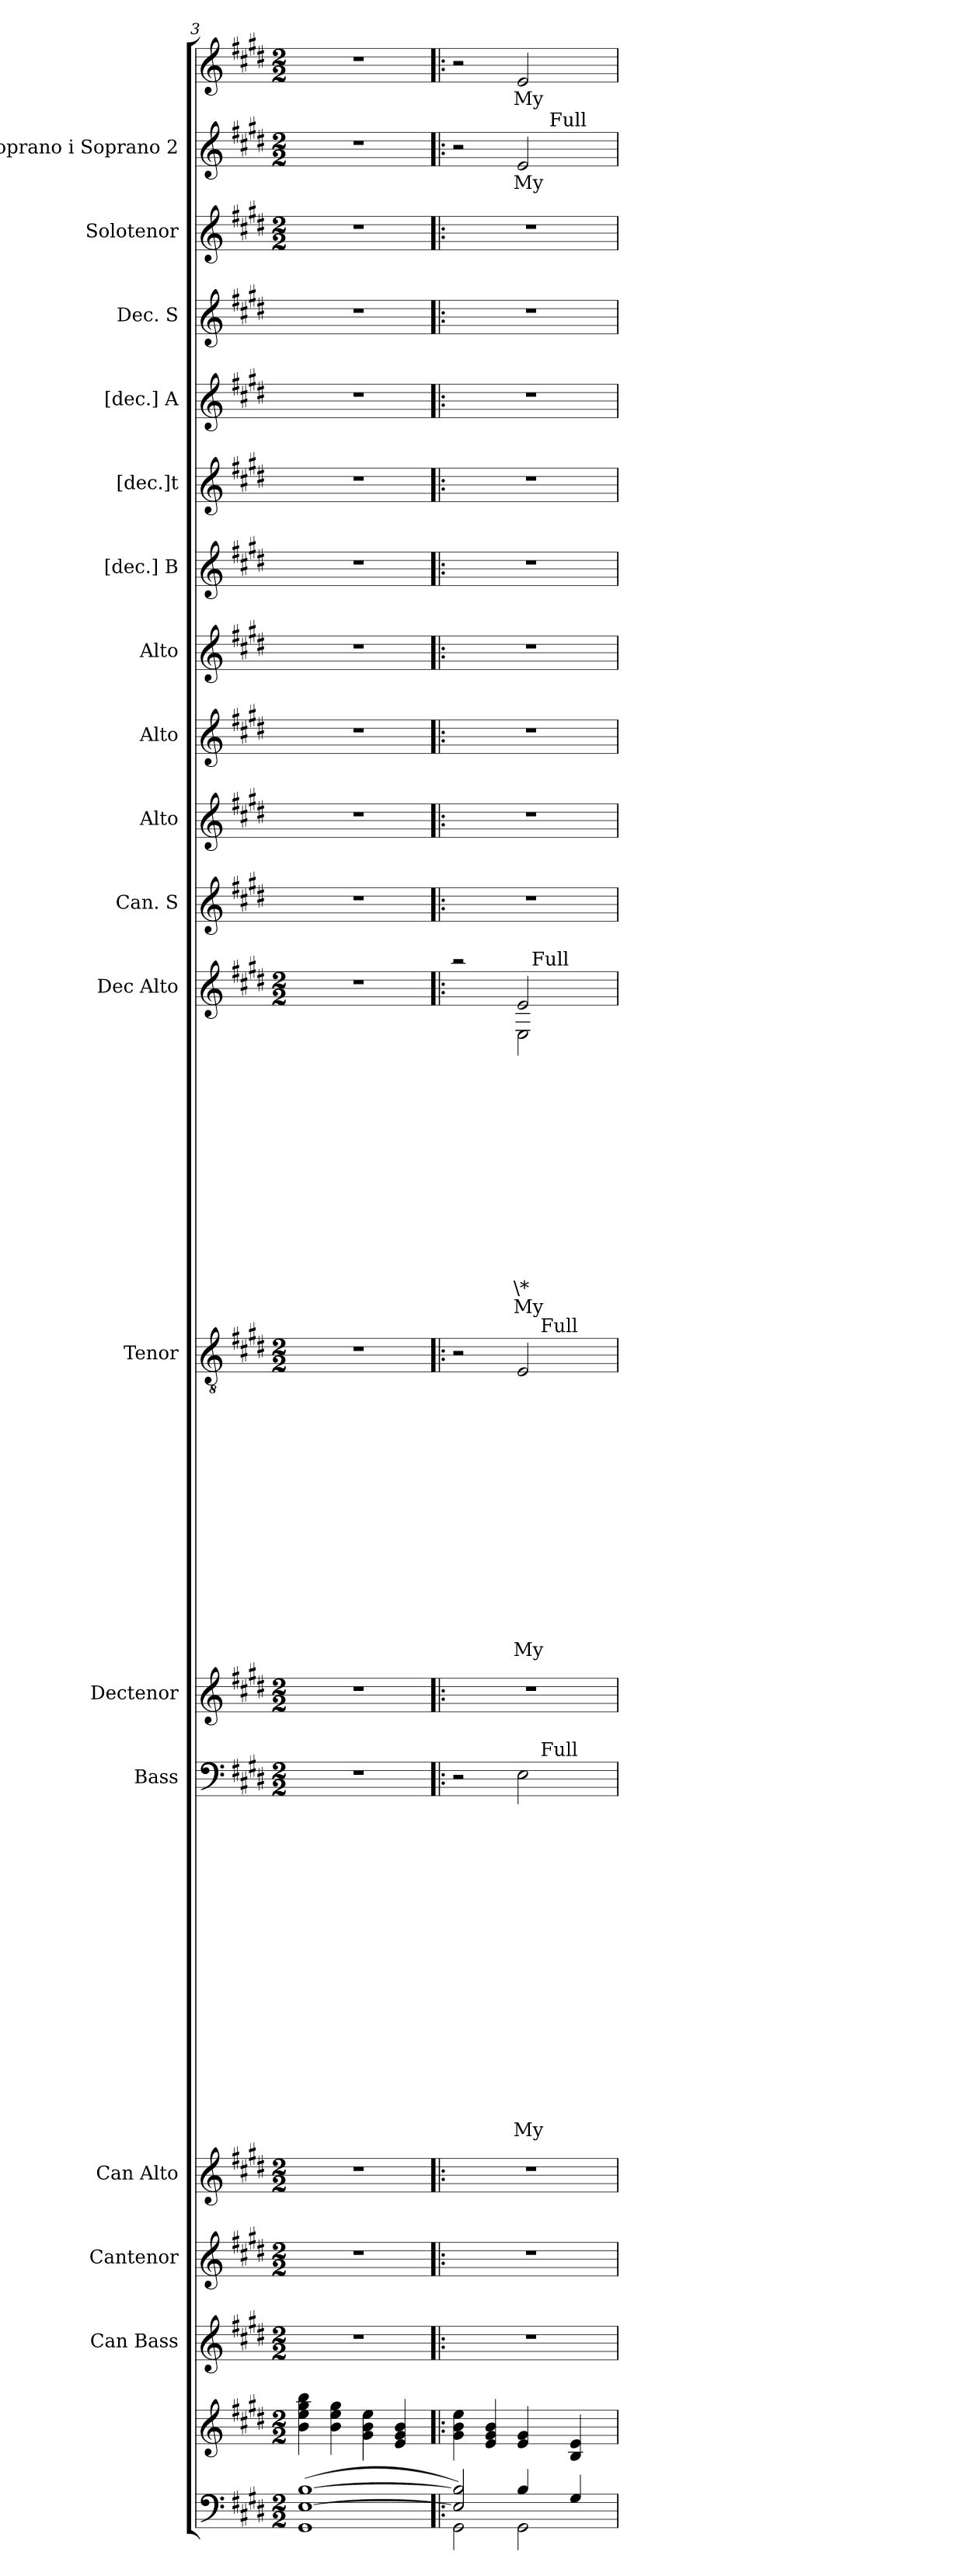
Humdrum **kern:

**kern	**kern	**kern	**kern	**kern	**kern	**text	**text	**text	**text	**text	**text	**text	**text	**text	**text	**text	**text	**text	**text	**text	**text	**text	**text	**kern	**kern	**text	**text	**text	**text	**text	**text	**text	**text	**text	**text	**text	**text	**text	**text	**text	**kern	**text	**text	**text	**text	**text	**text	**text	**text	**text	**text	**text	**text	**text	**text	**kern	**kern	**kern	**kern	**kern	**kern	**kern	**kern	**kern	**kern	**text	**kern	**text
*part19	*part18	*part17	*part16	*part15	*part14	*part14	*part14	*part14	*part14	*part14	*part14	*part14	*part14	*part14	*part14	*part14	*part14	*part14	*part14	*part14	*part14	*part14	*part14	*part13	*part12	*part12	*part12	*part12	*part12	*part12	*part12	*part12	*part12	*part12	*part12	*part12	*part12	*part12	*part12	*part12	*part11	*part11	*part11	*part11	*part11	*part11	*part11	*part11	*part11	*part11	*part11	*part11	*part11	*part11	*part11	*part10	*part9	*part8	*part7	*part6	*part5	*part4	*part3	*part2	*part1	*part1	*part1	*part1
*staff20	*staff19	*staff18	*staff17	*staff16	*staff15	*staff15	*staff15	*staff15	*staff15	*staff15	*staff15	*staff15	*staff15	*staff15	*staff15	*staff15	*staff15	*staff15	*staff15	*staff15	*staff15	*staff15	*staff15	*staff14	*staff13	*staff13	*staff13	*staff13	*staff13	*staff13	*staff13	*staff13	*staff13	*staff13	*staff13	*staff13	*staff13	*staff13	*staff13	*staff13	*staff12	*staff12	*staff12	*staff12	*staff12	*staff12	*staff12	*staff12	*staff12	*staff12	*staff12	*staff12	*staff12	*staff12	*staff12	*staff11	*staff10	*staff9	*staff8	*staff7	*staff6	*staff5	*staff4	*staff3	*staff2	*staff2	*staff1	*staff1
*	*	*I"Can Bass	*I"Cantenor	*I"Can Alto	*I"Bass	*	*	*	*	*	*	*	*	*	*	*	*	*	*	*	*	*	*	*I"Dectenor	*I"Tenor	*	*	*	*	*	*	*	*	*	*	*	*	*	*	*	*I"Dec Alto	*	*	*	*	*	*	*	*	*	*	*	*	*	*	*I"Can. S	*I"Alto	*I"Alto	*I"Alto	*I"[dec.] B	*I"[dec.]t	*I"[dec.] A	*I"Dec. S	*I"Solotenor	*I"Soprano i Soprano 2	*	*	*
*	*	*	*	*I'Can Alto	*I'Bass	*	*	*	*	*	*	*	*	*	*	*	*	*	*	*	*	*	*	*I'Dectenor	*	*	*	*	*	*	*	*	*	*	*	*	*	*	*	*	*I'Dec Alto	*	*	*	*	*	*	*	*	*	*	*	*	*	*	*	*	*	*	*	*	*	*	*	*I'Si	*	*	*
*clefF4	*clefG2	*clefG2	*clefG2	*clefG2	*clefF4	*	*	*	*	*	*	*	*	*	*	*	*	*	*	*	*	*	*	*clefG2	*clefGv2	*	*	*	*	*	*	*	*	*	*	*	*	*	*	*	*clefG2	*	*	*	*	*	*	*	*	*	*	*	*	*	*	*clefG2	*clefG2	*clefG2	*clefG2	*clefG2	*clefG2	*clefG2	*clefG2	*clefG2	*clefG2	*	*clefG2	*
*k[f#c#g#d#]	*k[f#c#g#d#]	*k[f#c#g#d#]	*k[f#c#g#d#]	*k[f#c#g#d#]	*k[f#c#g#d#]	*	*	*	*	*	*	*	*	*	*	*	*	*	*	*	*	*	*	*k[f#c#g#d#]	*k[f#c#g#d#]	*	*	*	*	*	*	*	*	*	*	*	*	*	*	*	*k[f#c#g#d#]	*	*	*	*	*	*	*	*	*	*	*	*	*	*	*k[f#c#g#d#]	*k[f#c#g#d#]	*k[f#c#g#d#]	*k[f#c#g#d#]	*k[f#c#g#d#]	*k[f#c#g#d#]	*k[f#c#g#d#]	*k[f#c#g#d#]	*k[f#c#g#d#]	*k[f#c#g#d#]	*	*k[f#c#g#d#]	*
*E:	*E:	*E:	*E:	*E:	*E:	*	*	*	*	*	*	*	*	*	*	*	*	*	*	*	*	*	*	*E:	*E:	*	*	*	*	*	*	*	*	*	*	*	*	*	*	*	*E:	*	*	*	*	*	*	*	*	*	*	*	*	*	*	*E:	*E:	*E:	*E:	*E:	*E:	*E:	*E:	*E:	*E:	*	*E:	*
*M2/2	*M2/2	*M2/2	*M2/2	*M2/2	*M2/2	*	*	*	*	*	*	*	*	*	*	*	*	*	*	*	*	*	*	*M2/2	*M2/2	*	*	*	*	*	*	*	*	*	*	*	*	*	*	*	*M2/2	*	*	*	*	*	*	*	*	*	*	*	*	*	*	*	*	*	*	*	*	*	*	*M2/2	*M2/2	*	*M2/2	*
=3	=3	=3	=3	=3	=3	=3	=3	=3	=3	=3	=3	=3	=3	=3	=3	=3	=3	=3	=3	=3	=3	=3	=3	=3	=3	=3	=3	=3	=3	=3	=3	=3	=3	=3	=3	=3	=3	=3	=3	=3	=3	=3	=3	=3	=3	=3	=3	=3	=3	=3	=3	=3	=3	=3	=3	=3	=3	=3	=3	=3	=3	=3	=3	=3	=3	=3	=3	=3
(<1GG# [>1E [>1B	4b\ 4ee\ 4gg#\ 4bb\	1r	1r	1r	1r	.	.	.	.	.	.	.	.	.	.	.	.	.	.	.	.	.	.	1r	1r	.	.	.	.	.	.	.	.	.	.	.	.	.	.	.	1r	.	.	.	.	.	.	.	.	.	.	.	.	.	.	1r	1r	1r	1r	1r	1r	1r	1r	1r	1r	.	1r	.
.	4b\ 4ee\ 4gg#\	.	.	.	.	.	.	.	.	.	.	.	.	.	.	.	.	.	.	.	.	.	.	.	.	.	.	.	.	.	.	.	.	.	.	.	.	.	.	.	.	.	.	.	.	.	.	.	.	.	.	.	.	.	.	.	.	.	.	.	.	.	.	.	.	.	.	.
.	4g#\ 4b\ 4ee\	.	.	.	.	.	.	.	.	.	.	.	.	.	.	.	.	.	.	.	.	.	.	.	.	.	.	.	.	.	.	.	.	.	.	.	.	.	.	.	.	.	.	.	.	.	.	.	.	.	.	.	.	.	.	.	.	.	.	.	.	.	.	.	.	.	.	.
.	4e/ 4g#/ 4b/	.	.	.	.	.	.	.	.	.	.	.	.	.	.	.	.	.	.	.	.	.	.	.	.	.	.	.	.	.	.	.	.	.	.	.	.	.	.	.	.	.	.	.	.	.	.	.	.	.	.	.	.	.	.	.	.	.	.	.	.	.	.	.	.	.	.	.
=4!|:	=4!|:	=4!|:	=4!|:	=4!|:	=4!|:	=4!|:	=4!|:	=4!|:	=4!|:	=4!|:	=4!|:	=4!|:	=4!|:	=4!|:	=4!|:	=4!|:	=4!|:	=4!|:	=4!|:	=4!|:	=4!|:	=4!|:	=4!|:	=4!|:	=4!|:	=4!|:	=4!|:	=4!|:	=4!|:	=4!|:	=4!|:	=4!|:	=4!|:	=4!|:	=4!|:	=4!|:	=4!|:	=4!|:	=4!|:	=4!|:	=4!|:	=4!|:	=4!|:	=4!|:	=4!|:	=4!|:	=4!|:	=4!|:	=4!|:	=4!|:	=4!|:	=4!|:	=4!|:	=4!|:	=4!|:	=4!|:	=4!|:	=4!|:	=4!|:	=4!|:	=4!|:	=4!|:	=4!|:	=4!|:	=4!|:	=4!|:	=4!|:	=4!|:
*^	*	*	*	*	*^	*	*	*	*	*	*	*	*	*	*	*	*	*	*	*	*	*	*	*	*^	*	*	*	*	*	*	*	*	*	*	*	*	*	*	*	*^	*	*	*	*	*	*	*	*	*	*	*	*	*	*	*	*	*	*	*	*	*	*	*	*^	*	*	*
*	*	*	*	*	*	*	*	*	*	*	*	*	*	*	*	*	*	*	*	*	*	*	*	*	*	*	*	*	*	*	*	*	*	*	*	*	*	*	*	*	*	*	*	*	*^	*	*	*	*	*	*	*	*	*	*	*	*	*	*	*	*	*	*	*	*	*	*	*	*	*	*	*	*
2E/] 2B/]	2GG#\)	4g#\ 4b\ 4ee\	1r	1r	1r	2r	2ryy	.	.	.	.	.	.	.	.	.	.	.	.	.	.	.	.	.	.	1r	2r	2ryy	.	.	.	.	.	.	.	.	.	.	.	.	.	.	.	2raa	2ryy	2ryy	.	.	.	.	.	.	.	.	.	.	.	.	.	.	1r	1r	1r	1r	1r	1r	1r	1r	1r	2r	2ryy	.	2r	.
.	.	4e/ 4g#/ 4b/	.	.	.	.	.	.	.	.	.	.	.	.	.	.	.	.	.	.	.	.	.	.	.	.	.	.	.	.	.	.	.	.	.	.	.	.	.	.	.	.	.	.	.	.	.	.	.	.	.	.	.	.	.	.	.	.	.	.	.	.	.	.	.	.	.	.	.	.	.	.	.	.
!	!	!	!	!	!	!	!	!	!	!	!	!	!	!	!	!	!	!	!	!	!	!	!	!	!LO:LY:b	!	!	!	!	!	!	!	!	!	!	!	!	!	!	!	!	!	!LO:LY:b	!	!	!	!	!	!	!	!	!	!	!	!	!	!	!	!LO:LY:b:rj	!LO:LY:b:rj	!	!	!	!	!	!	!	!	!	!	!	!LO:LY:b	!	!LO:LY:b
4B/	2GG#\	4e/ 4g#/	.	.	.	2E\	16.ryy	.	.	.	.	.	.	.	.	.	.	.	.	.	.	.	.	.	My	.	2E/	16.ryy	.	.	.	.	.	.	.	.	.	.	.	.	.	.	My	2e/	2E\	16ryy	.	.	.	.	.	.	.	.	.	.	.	.	\*-	My	.	.	.	.	.	.	.	.	.	2e/	8ryy	My	2e/	My
!	!	!	!	!	!	!	!	!	!	!	!	!	!	!	!	!	!	!	!	!	!	!	!	!	!	!	!	!	!	!	!	!	!	!	!	!	!	!	!	!	!	!	!	!	!	!LO:TX:a:t=Full	!	!	!	!	!	!	!	!	!	!	!	!	!	!	!	!	!	!	!	!	!	!	!	!	!	!	!	!
.	.	.	.	.	.	.	.	.	.	.	.	.	.	.	.	.	.	.	.	.	.	.	.	.	.	.	.	.	.	.	.	.	.	.	.	.	.	.	.	.	.	.	.	.	.	4..ryy	.	.	.	.	.	.	.	.	.	.	.	.	.	.	.	.	.	.	.	.	.	.	.	.	.	.	.	.
!	!	!	!	!	!	!	!	!	!	!	!	!	!	!	!	!	!	!	!	!	!	!	!	!	!	!	!	!LO:TX:a:t=Full	!	!	!	!	!	!	!	!	!	!	!	!	!	!	!	!	!	!	!	!	!	!	!	!	!	!	!	!	!	!	!	!	!	!	!	!	!	!	!	!	!	!	!	!	!	!
!	!	!	!	!	!	!	!LO:TX:a:t=Full	!	!	!	!	!	!	!	!	!	!	!	!	!	!	!	!	!	!	!	!	!	!	!	!	!	!	!	!	!	!	!	!	!	!	!	!	!	!	!	!	!	!	!	!	!	!	!	!	!	!	!	!	!	!	!	!	!	!	!	!	!	!	!	!	!	!	!
.	.	.	.	.	.	.	4ryy	.	.	.	.	.	.	.	.	.	.	.	.	.	.	.	.	.	.	.	.	4ryy	.	.	.	.	.	.	.	.	.	.	.	.	.	.	.	.	.	.	.	.	.	.	.	.	.	.	.	.	.	.	.	.	.	.	.	.	.	.	.	.	.	.	.	.	.	.
!	!	!	!	!	!	!	!	!	!	!	!	!	!	!	!	!	!	!	!	!	!	!	!	!	!	!	!	!	!	!	!	!	!	!	!	!	!	!	!	!	!	!	!	!	!	!	!	!	!	!	!	!	!	!	!	!	!	!	!	!	!	!	!	!	!	!	!	!	!	!	!LO:TX:a:t=Full	!	!	!
.	.	.	.	.	.	.	.	.	.	.	.	.	.	.	.	.	.	.	.	.	.	.	.	.	.	.	.	.	.	.	.	.	.	.	.	.	.	.	.	.	.	.	.	.	.	.	.	.	.	.	.	.	.	.	.	.	.	.	.	.	.	.	.	.	.	.	.	.	.	.	4.ryy	.	.	.
4G#/	.	4B/ 4e/	.	.	.	.	.	.	.	.	.	.	.	.	.	.	.	.	.	.	.	.	.	.	.	.	.	.	.	.	.	.	.	.	.	.	.	.	.	.	.	.	.	.	.	.	.	.	.	.	.	.	.	.	.	.	.	.	.	.	.	.	.	.	.	.	.	.	.	.	.	.	.	.
.	.	.	.	.	.	.	8ryy	.	.	.	.	.	.	.	.	.	.	.	.	.	.	.	.	.	.	.	.	8ryy	.	.	.	.	.	.	.	.	.	.	.	.	.	.	.	.	.	.	.	.	.	.	.	.	.	.	.	.	.	.	.	.	.	.	.	.	.	.	.	.	.	.	.	.	.	.
.	.	.	.	.	.	.	32ryy	.	.	.	.	.	.	.	.	.	.	.	.	.	.	.	.	.	.	.	.	32ryy	.	.	.	.	.	.	.	.	.	.	.	.	.	.	.	.	.	.	.	.	.	.	.	.	.	.	.	.	.	.	.	.	.	.	.	.	.	.	.	.	.	.	.	.	.	.
*	*	*	*	*	*	*	*	*	*	*	*	*	*	*	*	*	*	*	*	*	*	*	*	*	*	*	*v	*v	*	*	*	*	*	*	*	*	*	*	*	*	*	*	*	*	*	*	*	*	*	*	*	*	*	*	*	*	*	*	*	*	*	*	*	*	*	*	*	*	*	*v	*v	*	*	*
*v	*v	*	*	*	*	*v	*v	*	*	*	*	*	*	*	*	*	*	*	*	*	*	*	*	*	*	*	*	*	*	*	*	*	*	*	*	*	*	*	*	*	*	*	*v	*v	*v	*	*	*	*	*	*	*	*	*	*	*	*	*	*	*	*	*	*	*	*	*	*	*	*	*	*	*
=	=	=	=	=	=	=	=	=	=	=	=	=	=	=	=	=	=	=	=	=	=	=	=	=	=	=	=	=	=	=	=	=	=	=	=	=	=	=	=	=	=	=	=	=	=	=	=	=	=	=	=	=	=	=	=	=	=	=	=	=	=	=	=	=	=	=	=	=
*-	*-	*-	*-	*-	*-	*-	*-	*-	*-	*-	*-	*-	*-	*-	*-	*-	*-	*-	*-	*-	*-	*-	*-	*-	*-	*-	*-	*-	*-	*-	*-	*-	*-	*-	*-	*-	*-	*-	*-	*-	*-	*-	*-	*-	*-	*-	*-	*-	*-	*-	*-	*-	*-	*-	*-	*-	*-	*-	*-	*-	*-	*-	*-	*-	*-	*-	*-	*-
